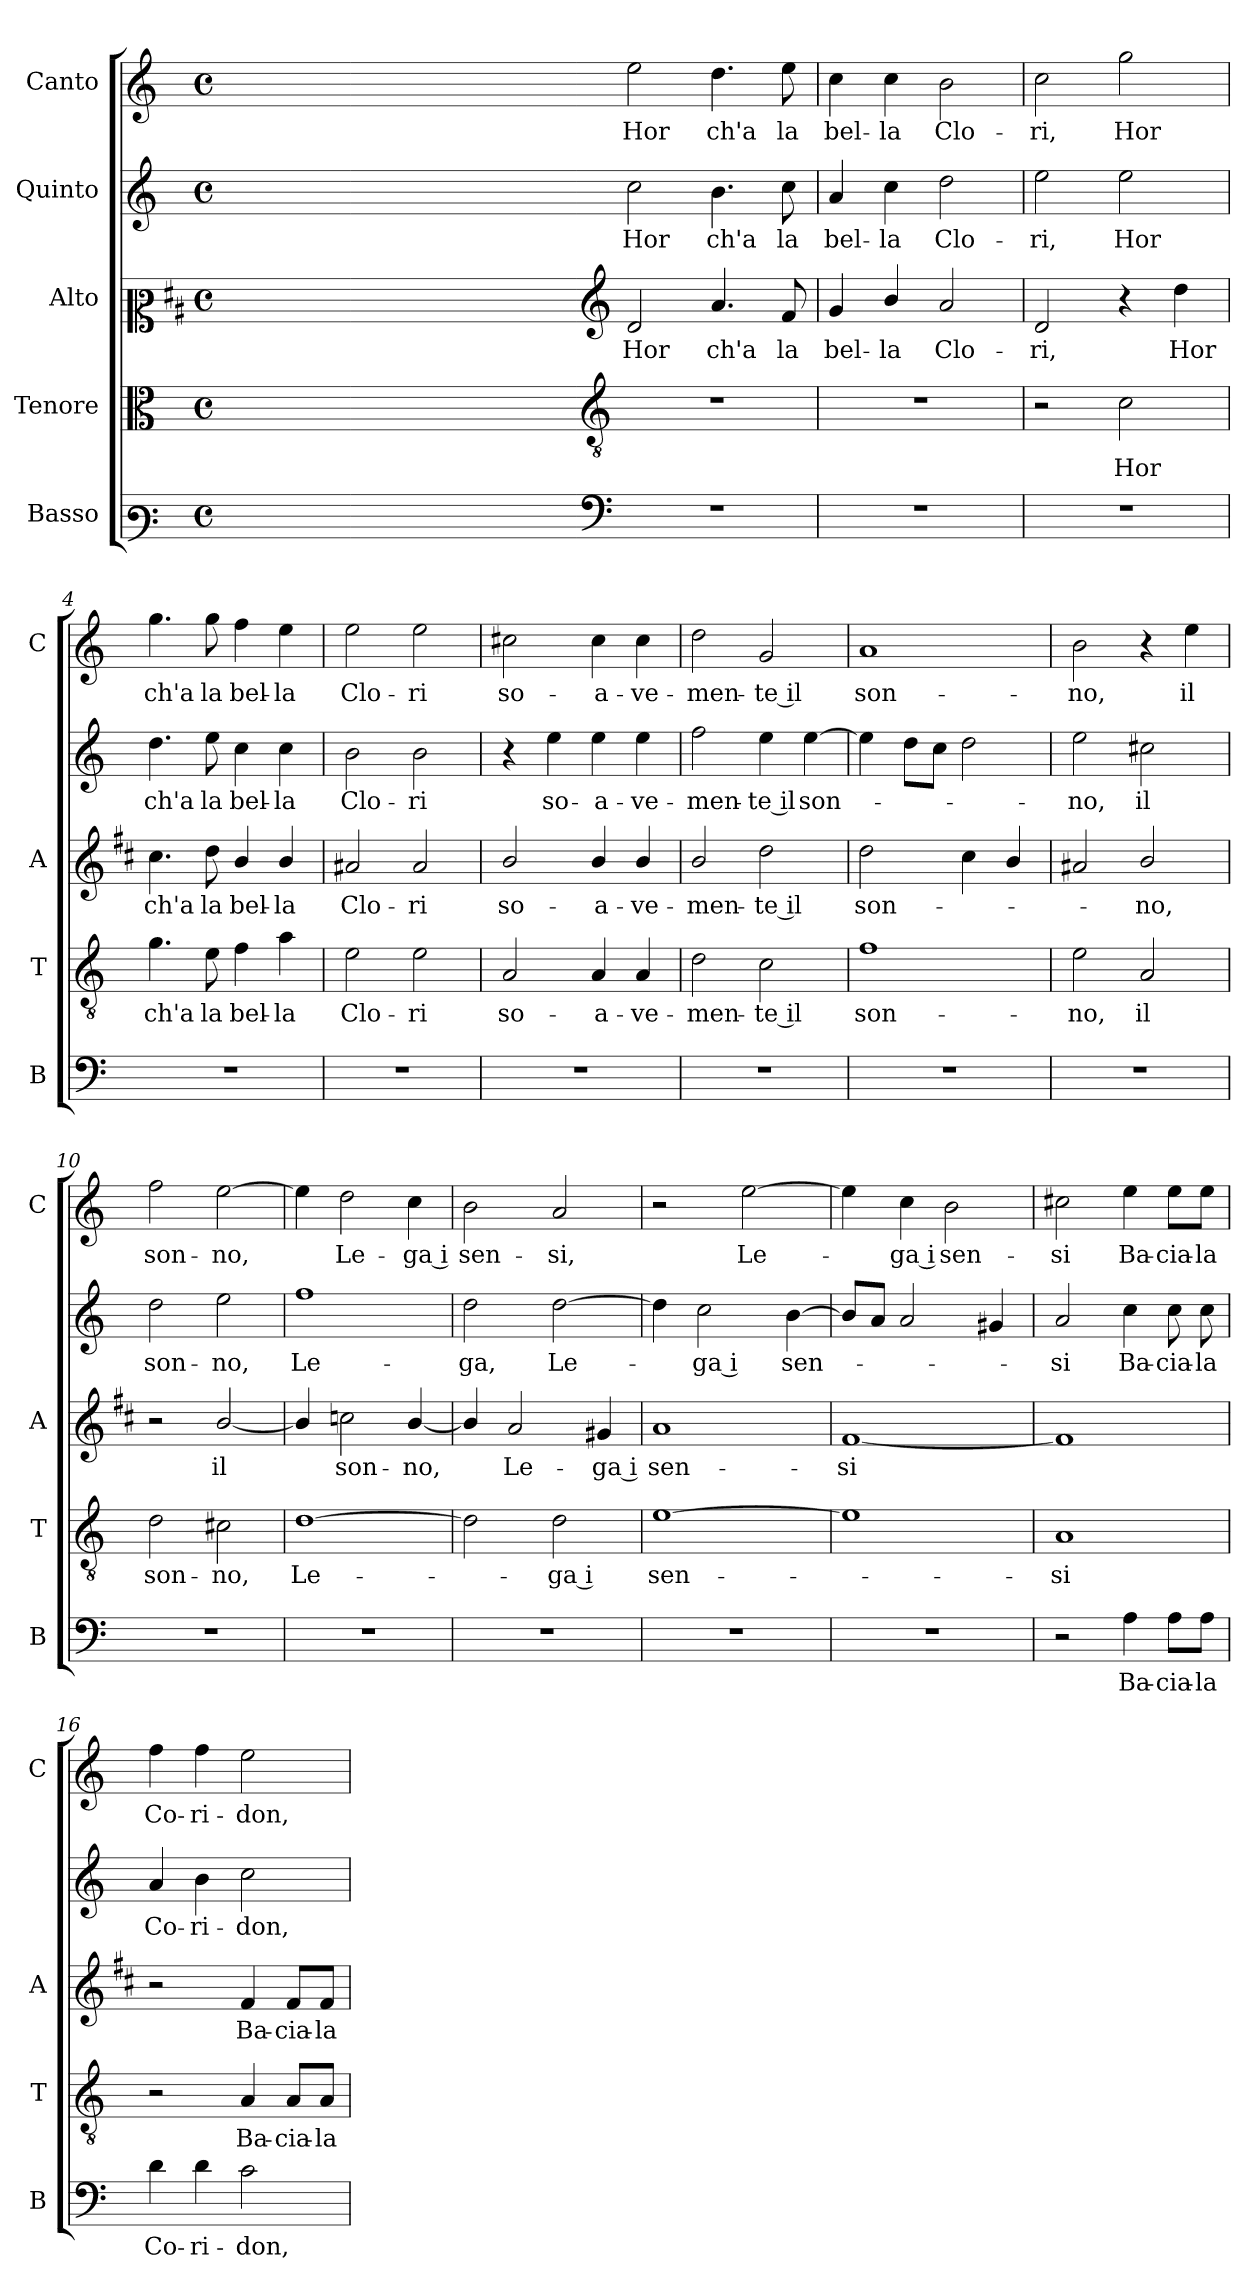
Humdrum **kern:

**kern	**text	**kern	**text	**kern	**text	**kern	**text	**kern	**text
*part5	*part5	*part4	*part4	*part3	*part3	*part2	*part2	*part1	*part1
*staff5	*staff5	*staff4	*staff4	*staff3	*staff3	*staff2	*staff2	*staff1	*staff1
*I"Basso	*	*I"Tenore	*	*I"Alto	*	*I"Quinto	*	*I"Canto	*
*I'B	*	*I'T	*	*I'A	*	*	*	*I'C	*
*clefF3	*	*clefC3	*	*clefC2	*	*clefG2	*	*clefG2	*
*	*	*	*	*ITrd1c2	*	*	*	*	*
*k[]	*	*k[]	*	*k[]	*	*k[]	*	*k[]	*
*C:	*	*C:	*	*C:	*	*C:	*	*C:	*
*M4/4	*	*M4/4	*	*M4/4	*	*M4/4	*	*M4/4	*
*met(c)	*	*met(c)	*	*met(c)	*	*met(c)	*	*met(c)	*
=	=	=	=	=	=	=	=	=	=
1ryy	.	1ryy	.	1ryy	.	1ryy	.	1ryy	.
=1X-	=1X-	=1X-	=1X-	=1X-	=1X-	=1X-	=1X-	=1X-	=1X-
4ryy	.	4ryy	.	4ryy	.	4ryy	.	4ryy	.
4ryy	.	4ryy	.	4ryy	.	4ryy	.	4ryy	.
4ryy	.	4ryy	.	4ryy	.	4ryy	.	4ryy	.
4ryy	.	4ryy	.	4ryy	.	4ryy	.	4ryy	.
=1-	=1-	=1-	=1-	=1-	=1-	=1-	=1-	=1-	=1-
*clefF4	*	*clefGv2	*	*clefG2	*	*	*	*	*
!	!	!	!	!	!LO:LY:b	!	!LO:LY:b	!	!LO:LY:b
1r	.	1r	.	2c/	Hor	2cc\	Hor	2ee\	Hor
!	!	!	!	!	!LO:LY:b	!	!LO:LY:b	!	!LO:LY:b
.	.	.	.	4.g/	ch'a	4.b\	ch'a	4.dd\	ch'a
!	!	!	!	!	!LO:LY:b	!	!LO:LY:b	!	!LO:LY:b
.	.	.	.	8e/	la	8cc\	la	8ee\	la
=2	=2	=2	=2	=2	=2	=2	=2	=2	=2
!	!	!	!	!	!LO:LY:b	!	!LO:LY:b	!	!LO:LY:b
1r	.	1r	.	4f/	bel-	4a/	bel-	4cc\	bel-
!	!	!	!	!	!LO:LY:b	!	!LO:LY:b	!	!LO:LY:b
.	.	.	.	4a/	-la	4cc\	-la	4cc\	-la
!	!	!	!	!	!LO:LY:b	!	!LO:LY:b	!	!LO:LY:b
.	.	.	.	2g/	Clo-	2dd\	Clo-	2b\	Clo-
=3	=3	=3	=3	=3	=3	=3	=3	=3	=3
!	!	!	!	!	!LO:LY:b	!	!LO:LY:b	!	!LO:LY:b
1r	.	2r	.	2c/	-ri,	2ee\	-ri,	2cc\	-ri,
!	!	!	!LO:LY:b	!	!	!	!LO:LY:b	!	!LO:LY:b
.	.	2c\	Hor	4r	.	2ee\	Hor	2gg\	Hor
!	!	!	!	!	!LO:LY:b	!	!	!	!
.	.	.	.	4cc\	Hor	.	.	.	.
=4	=4	=4	=4	=4	=4	=4	=4	=4	=4
!	!	!	!LO:LY:b	!	!LO:LY:b	!	!LO:LY:b	!	!LO:LY:b
1r	.	4.g\	ch'a	4.b\	ch'a	4.dd\	ch'a	4.gg\	ch'a
!	!	!	!LO:LY:b	!	!LO:LY:b	!	!LO:LY:b	!	!LO:LY:b
.	.	8e\	la	8cc\	la	8ee\	la	8gg\	la
!	!	!	!LO:LY:b	!	!LO:LY:b	!	!LO:LY:b	!	!LO:LY:b
.	.	4f\	bel-	4a/	bel-	4cc\	bel-	4ff\	bel-
!	!	!	!LO:LY:b	!	!LO:LY:b	!	!LO:LY:b	!	!LO:LY:b
.	.	4a\	-la	4a/	-la	4cc\	-la	4ee\	-la
=5	=5	=5	=5	=5	=5	=5	=5	=5	=5
!	!	!	!LO:LY:b	!	!LO:LY:b	!	!LO:LY:b	!	!LO:LY:b
1r	.	2e\	Clo-	2g#X/	Clo-	2b\	Clo-	2ee\	Clo-
!	!	!	!LO:LY:b	!	!LO:LY:b	!	!LO:LY:b	!	!LO:LY:b
.	.	2e\	-ri	2g#/	-ri	2b\	-ri	2ee\	-ri
=6	=6	=6	=6	=6	=6	=6	=6	=6	=6
!	!	!	!LO:LY:b	!	!LO:LY:b	!	!	!	!LO:LY:b
1r	.	2A/	so-	2a/	so-	4r	.	2cc#X\	so-
!	!	!	!	!	!	!	!LO:LY:b	!	!
.	.	.	.	.	.	4ee\	so-	.	.
!	!	!	!LO:LY:b	!	!LO:LY:b	!	!LO:LY:b	!	!LO:LY:b
.	.	4A/	-a-	4a/	-a-	4ee\	-a-	4cc#\	-a-
!	!	!	!LO:LY:b	!	!LO:LY:b	!	!LO:LY:b	!	!LO:LY:b
.	.	4A/	-ve-	4a/	-ve-	4ee\	-ve-	4cc#\	-ve-
=7	=7	=7	=7	=7	=7	=7	=7	=7	=7
!	!	!	!LO:LY:b	!	!LO:LY:b	!	!LO:LY:b	!	!LO:LY:b
1r	.	2d\	-men-	2a/	-men-	2ff\	-men-	2dd\	-men-
!	!	!	!LO:LY:b	!	!LO:LY:b	!	!LO:LY:b	!	!LO:LY:b
.	.	2c\	-te il	2cc\	-te il	4ee\	-te il	2g/	-te il
!	!	!	!	!	!	!	!LO:LY:b	!	!
.	.	.	.	.	.	[4ee\	son-	.	.
!!LO:LB:g=z
=8	=8	=8	=8	=8	=8	=8	=8	=8	=8
!	!	!	!LO:LY:b	!	!LO:LY:b	!	!	!	!LO:LY:b
1r	.	1f	son-	2cc\	son-	4ee\]	.	1a	son-
.	.	.	.	.	.	8dd\L	.	.	.
.	.	.	.	.	.	8cc\J	.	.	.
.	.	.	.	4b\	.	2dd\	.	.	.
.	.	.	.	4a/	.	.	.	.	.
=9	=9	=9	=9	=9	=9	=9	=9	=9	=9
!	!	!	!LO:LY:b	!	!	!	!LO:LY:b	!	!LO:LY:b
1r	.	2e\	-no,	2g#X/	.	2ee\	-no,	2b\	-no,
!	!	!	!LO:LY:b	!	!LO:LY:b	!	!LO:LY:b	!	!
.	.	2A/	il	2a/	-no,	2cc#X\	il	4r	.
!	!	!	!	!	!	!	!	!	!LO:LY:b
.	.	.	.	.	.	.	.	4ee\	il
=10	=10	=10	=10	=10	=10	=10	=10	=10	=10
!	!	!	!LO:LY:b	!	!	!	!LO:LY:b	!	!LO:LY:b
1r	.	2d\	son-	2r	.	2dd\	son-	2ff\	son-
!	!	!	!LO:LY:b	!	!LO:LY:b	!	!LO:LY:b	!	!LO:LY:b
.	.	2c#X\	-no,	[2a/	il	2ee\	-no,	[2ee\	-no,
=11	=11	=11	=11	=11	=11	=11	=11	=11	=11
!	!	!	!LO:LY:b	!	!	!	!LO:LY:b	!	!
1r	.	[1d	Le-	4a/]	.	1ff	Le-	4ee\]	.
!	!	!	!	!	!LO:LY:b	!	!	!	!LO:LY:b
.	.	.	.	2b-X\	son-	.	.	2dd\	Le-
!	!	!	!	!	!LO:LY:b	!	!	!	!LO:LY:b
.	.	.	.	[4a/	-no,	.	.	4cc\	-ga i
=12	=12	=12	=12	=12	=12	=12	=12	=12	=12
!	!	!	!	!	!	!	!LO:LY:b	!	!LO:LY:b
1r	.	2d\]	.	4a/]	.	2dd\	-ga,	2b\	sen-
!	!	!	!	!	!LO:LY:b	!	!	!	!
.	.	.	.	2g/	Le-	.	.	.	.
!	!	!	!LO:LY:b	!	!	!	!LO:LY:b	!	!LO:LY:b
.	.	2d\	-ga i	.	.	[2dd\	Le-	2a/	-si,
!	!	!	!	!	!LO:LY:b	!	!	!	!
.	.	.	.	4f#X/	-ga i	.	.	.	.
=13	=13	=13	=13	=13	=13	=13	=13	=13	=13
!	!	!	!LO:LY:b	!	!LO:LY:b	!	!	!	!
1r	.	[1e	sen-	1g	sen-	4dd\]	.	2r	.
!	!	!	!	!	!	!	!LO:LY:b	!	!
.	.	.	.	.	.	2cc\	-ga i	.	.
!	!	!	!	!	!	!	!	!	!LO:LY:b
.	.	.	.	.	.	.	.	[2ee\	Le-
!	!	!	!	!	!	!	!LO:LY:b	!	!
.	.	.	.	.	.	[4b\	sen-	.	.
=14	=14	=14	=14	=14	=14	=14	=14	=14	=14
!	!	!	!	!	!LO:LY:b	!	!	!	!
1r	.	1e]	.	[1e	-si	8b/L]	.	4ee\]	.
.	.	.	.	.	.	8a/J	.	.	.
!	!	!	!	!	!	!	!	!	!LO:LY:b
.	.	.	.	.	.	2a/	.	4cc\	-ga i
!	!	!	!	!	!	!	!	!	!LO:LY:b
.	.	.	.	.	.	.	.	2b\	sen-
.	.	.	.	.	.	4g#X/	.	.	.
=15	=15	=15	=15	=15	=15	=15	=15	=15	=15
!	!	!	!LO:LY:b	!	!	!	!LO:LY:b	!	!LO:LY:b
2r	.	1A	-si	1e]	.	2a/	-si	2cc#X\	-si
!	!LO:LY:b	!	!	!	!	!	!LO:LY:b	!	!LO:LY:b
4A\	Ba-	.	.	.	.	4cc\	Ba-	4ee\	Ba-
!	!LO:LY:b	!	!	!	!	!	!LO:LY:b	!	!LO:LY:b
8A\L	-cia-	.	.	.	.	8cc\	-cia-	8ee\L	-cia-
!	!LO:LY:b	!	!	!	!	!	!LO:LY:b	!	!LO:LY:b
8A\J	-la	.	.	.	.	8cc\	-la	8ee\J	-la
!!LO:LB:g=z
=16	=16	=16	=16	=16	=16	=16	=16	=16	=16
!	!LO:LY:b	!	!	!	!	!	!LO:LY:b	!	!LO:LY:b
4d\	Co-	2r	.	2r	.	4a/	Co-	4ff\	Co-
!	!LO:LY:b	!	!	!	!	!	!LO:LY:b	!	!LO:LY:b
4d\	-ri-	.	.	.	.	4b\	-ri-	4ff\	-ri-
!	!LO:LY:b	!	!LO:LY:b	!	!LO:LY:b	!	!LO:LY:b	!	!LO:LY:b
2c\	-don,	4A/	Ba-	4e/	Ba-	2cc\	-don,	2ee\	-don,
!	!	!	!LO:LY:b	!	!LO:LY:b	!	!	!	!
.	.	8A/L	-cia-	8e/L	-cia-	.	.	.	.
!	!	!	!LO:LY:b	!	!LO:LY:b	!	!	!	!
.	.	8A/J	-la	8e/J	-la	.	.	.	.
=	=	=	=	=	=	=	=	=	=
*-	*-	*-	*-	*-	*-	*-	*-	*-	*-
